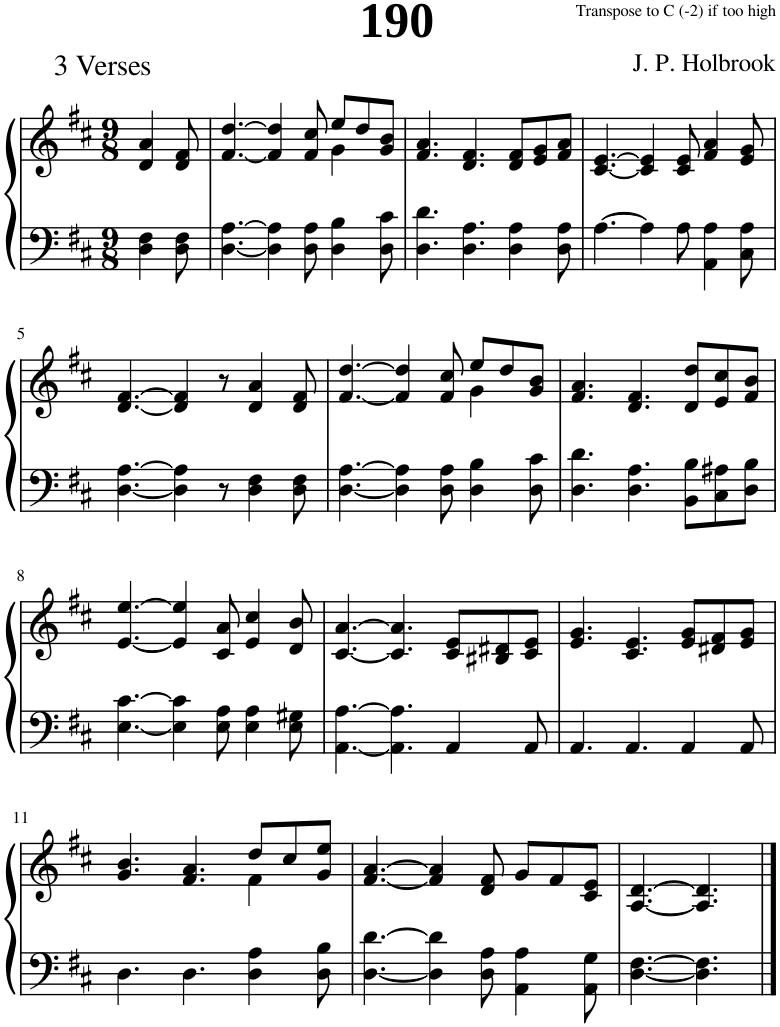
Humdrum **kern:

**kern	**kern
*part1	*part1
*staff2	*staff1
*I"Piano	*
*I'Pno.	*
*clefF4	*clefG2
*k[f#c#]	*k[f#c#]
*M9/8	*M9/8
=1	=1
4D\ 4F#\	4d/ 4a/
8D\ 8F#\	8d/ 8f#/
=2	=2
*	*^
[4.D\ [4.A\	[4.f#/ [4.dd/	2.ryy
4D\] 4A\]	4f#/] 4dd/]	.
8D\ 8A\	8f#/ 8cc#/	.
4D\ 4B\	8ee/L	4g\
.	8dd/	.
8D\ 8c#\	8g/ 8b/J	8ryy
*	*v	*v
=3	=3
4.D\ 4.d\	4.f#/ 4.a/
4.D\ 4.A\	4.d/ 4.f#/
4D\ 4A\	8d/ 8f#/L
.	8e/ 8g/
8D\ 8A\	8f#/ 8a/J
=4	=4
[4.A\	[4.c#/ [4.e/
4A\]	4c#/] 4e/]
8A\	8c#/ 8e/
4AA\ 4A\	4f#/ 4a/
8C#\ 8A\	8e/ 8g/
!!LO:LB:g=z
=5	=5
[4.D\ [4.A\	[4.d/ [4.f#/
4D\] 4A\]	4d/] 4f#/]
8r	8r
4D\ 4F#\	4d/ 4a/
8D\ 8F#\	8d/ 8f#/
=6	=6
*	*^
[4.D\ [4.A\	[4.f#/ [4.dd/	2.ryy
4D\] 4A\]	4f#/] 4dd/]	.
8D\ 8A\	8f#/ 8cc#/	.
4D\ 4B\	8ee/L	4g\
.	8dd/	.
8D\ 8c#\	8g/ 8b/J	8ryy
*	*v	*v
=7	=7
4.D\ 4.d\	4.f#/ 4.a/
4.D\ 4.A\	4.d/ 4.f#/
8BB\ 8B\L	8d/ 8dd/L
8C#\ 8A#X\	8e/ 8cc#/
8D\ 8B\J	8f#/ 8b/J
!!LO:LB:g=z
=8	=8
[4.E\ [4.c#\	[4.e/ [4.ee/
4E\] 4c#\]	4e/] 4ee/]
8E\ 8A\	8c#/ 8a/
4E\ 4A\	4e/ 4cc#/
8E\ 8G#X\	8d/ 8b/
=9	=9
[4.AA\ [4.A\	[4.c#/ [4.a/
4.AA\] 4.A\]	4.c#/] 4.a/]
4AA/	8c#/ 8e/L
.	8B#X/ 8d#X/
8AA/	8c#/ 8e/J
=10	=10
4.AA/	4.e/ 4.g/
4.AA/	4.c#/ 4.e/
4AA/	8e/ 8g/L
.	8d#X/ 8f#/
8AA/	8e/ 8g/J
!!LO:LB:g=z
=11	=11
*	*^
4.D\	4.g/ 4.b/	2.ryy
4.D\	4.f#/ 4.a/	.
4D\ 4A\	8dd/L	4f#\
.	8cc#/	.
8D\ 8B\	8g/ 8ee/J	8ryy
*	*v	*v
=12	=12
[4.D\ [4.d\	[4.f#/ [4.a/
4D\] 4d\]	4f#/] 4a/]
8D\ 8A\	8d/ 8f#/
4AA\ 4A\	8g/L
.	8f#/
8AA\ 8G\	8c#/ 8e/J
=13	=13
[4.D\ [4.F#\	[4.A/ [4.d/
4.D\] 4.F#\]	4.A/] 4.d/]
==	==
*-	*-
